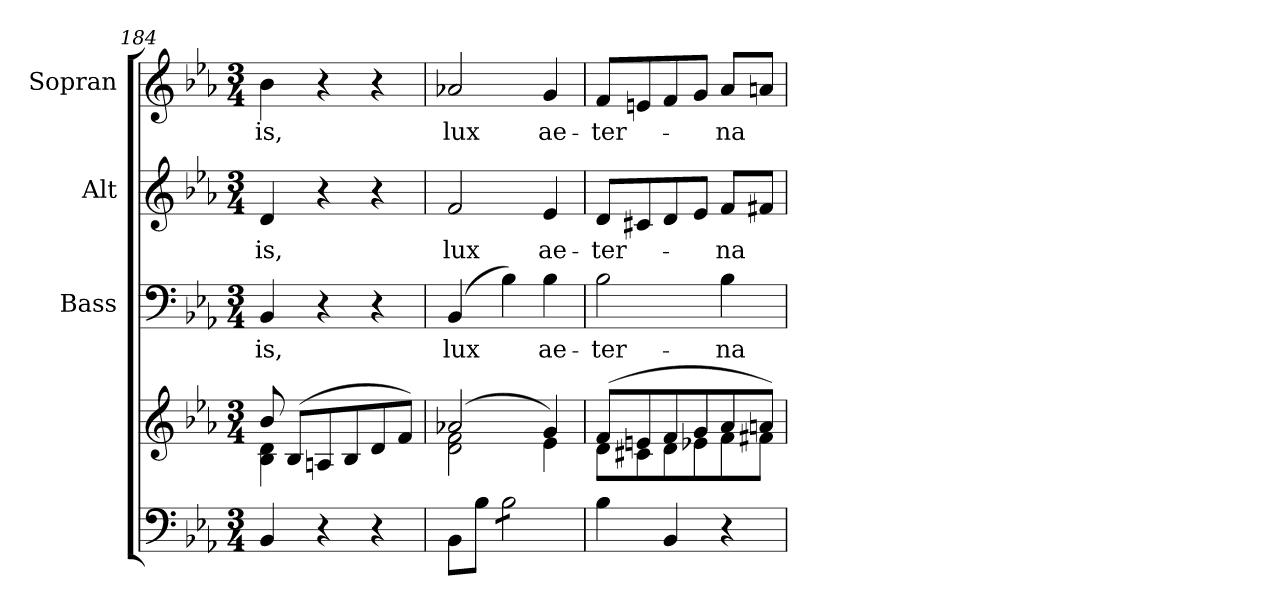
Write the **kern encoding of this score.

**kern	**kern	**kern	**text	**kern	**text	**kern	**text
*part4	*part4	*part3	*part3	*part2	*part2	*part1	*part1
*staff5	*staff4	*staff3	*staff3	*staff2	*staff2	*staff1	*staff1
*	*	*I"Bass	*	*I"Alt	*	*I"Sopran	*
*	*	*I'B.	*	*I'A.	*	*I'S.	*
*clefF4	*clefG2	*clefF4	*	*clefG2	*	*clefG2	*
*k[b-e-a-]	*k[b-e-a-]	*k[b-e-a-]	*	*k[b-e-a-]	*	*k[b-e-a-]	*
*E-:	*E-:	*E-:	*	*E-:	*	*E-:	*
*M3/4	*M3/4	*M3/4	*	*M3/4	*	*M3/4	*
=184	=184	=184	=184	=184	=184	=184	=184
*	*^	*	*	*	*	*	*
!	!	!	!	!LO:LY:b	!	!LO:LY:b	!	!LO:LY:b
4BB-/	8b-/	4B-\ 4d\	4BB-/	-is,	4d/	-is,	4b-\	-is,
.	(<8B-/L	.	.	.	.	.	.	.
4r	8An/	2ryy	4r	.	4r	.	4r	.
.	8B-/	.	.	.	.	.	.	.
4r	8d/	.	4r	.	4r	.	4r	.
.	8f/J)	.	.	.	.	.	.	.
=185	=185	=185	=185	=185	=185	=185	=185	=185
!	!	!	!	!LO:LY:b	!	!LO:LY:b	!	!LO:LY:b
8BB-\L	(2a-X/	2d\ 2f\	(4BB-/	lux	2f/	lux	2a-X/	lux
8B-\J	.	.	.	.	.	.	.	.
*tremolo	*	*	*	*	*	*	*	*
8B-\L	.	.	4B-\)	.	.	.	.	.
8B-\	.	.	.	.	.	.	.	.
!	!	!	!	!LO:LY:b	!	!LO:LY:b	!	!LO:LY:b
8B-\	4g/)	4e-\	4B-\	ae-	4e-/	ae-	4g/	ae-
8B-\J	.	.	.	.	.	.	.	.
*Xtremolo	*	*	*	*	*	*	*	*
=186	=186	=186	=186	=186	=186	=186	=186	=186
!	!	!	!	!LO:LY:b	!	!LO:LY:b	!	!LO:LY:b
4B-\	(>8f/L	8d\L	2B-\	-ter-	8d/L	-ter-	8f/L	-ter-
.	8en/	8c#X\	.	.	8c#X/	.	8en/	.
4BB-/	8f/	8d\	.	.	8d/	.	8f/	.
.	8g/	8e-\	.	.	8e-/J	.	8g/J	.
!	!	!	!	!LO:LY:b	!	!LO:LY:b	!	!LO:LY:b
4r	8a-/	8f\	4B-\	-na	8f/L	-na	8a-/L	-na
.	8an/J)	8f#X\J	.	.	8f#X/J	.	8an/J	.
*	*v	*v	*	*	*	*	*	*
=	=	=	=	=	=	=	=
*-	*-	*-	*-	*-	*-	*-	*-
